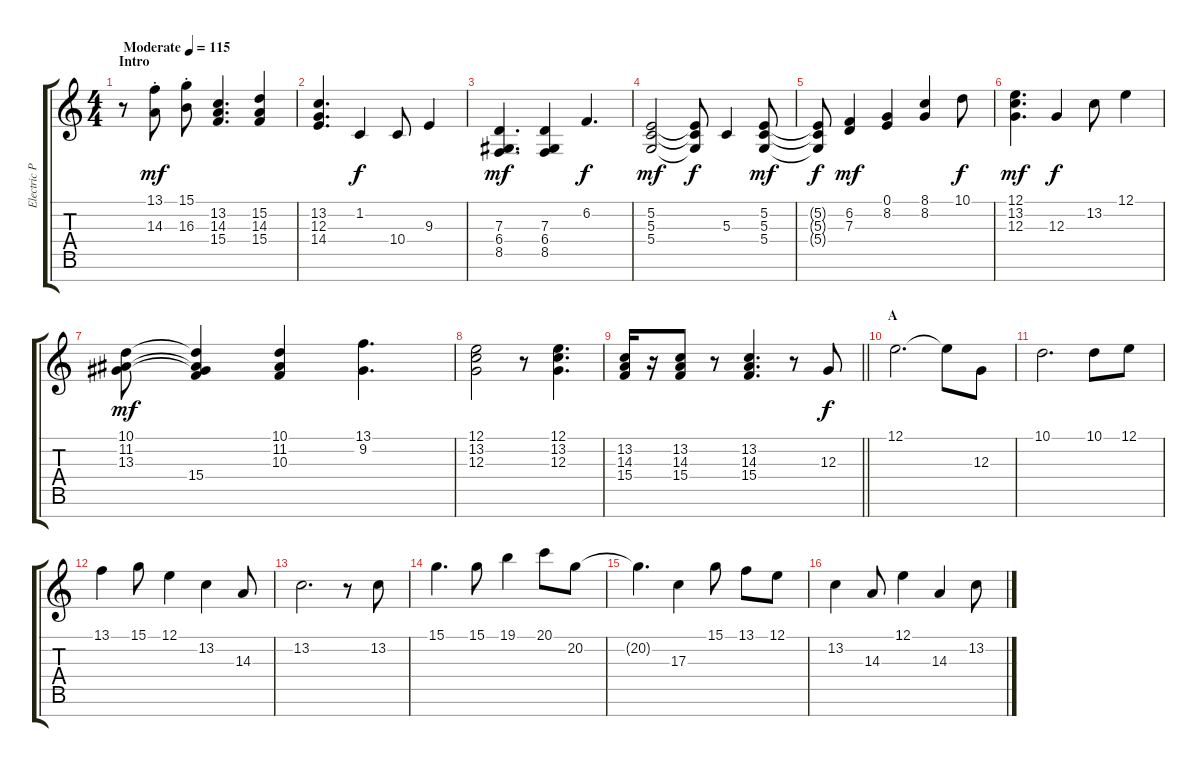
\track ("Electric Piano" "Electric P") {instrument brightacousticpiano}
\staff {score tabs}
\tuning (E4 B3 G3 D3 A2 E2 B1) {hide}
\ts (4 4)
\section ("" "Intro")
\tempo (115 "Moderate")
\clef g2
\ks c
r.8{dy mf instrument brightacousticpiano} (13.1{st} 14.3{st}).8 (15.1{st} 16.3{st}).8 (13.2 14.3 15.4).4{d} (15.2 14.3 15.4).4 |
(13.2 12.3 14.4).4{d} 1.2.4{dy f} 10.4.8 9.3.4 |
(7.3 6.4 8.5).4{d dy mf} (7.3 6.4 8.5).4 6.2.4{d dy f} |
(5.2 5.3 5.4).2{dy mf} (5.2{t} 5.3{t} 5.4{t}).8{dy f} 5.3.4 (5.2 5.3 5.4).8{dy mf} |
(5.2{t} 5.3{t} 5.4{t}).8{dy f} (6.2 7.3).4{dy mf} (0.1 8.2).4 (8.1 8.2).4 10.1.8{dy f} |
(12.1 13.2 12.3).4{d dy mf} 12.3.4{dy f} 13.2.8 12.1.4 |
(10.1 11.2 13.3).8{dy mf} (10.1{t} 11.2{t} 13.3{t} 15.4).4 (10.1 11.2 10.3).4 (13.1 9.2).4{d} |
(12.1 13.2 12.3).2 r.8 (12.1 13.2 12.3).4{d} |
\barLineRight lightlight
(13.2 14.3 15.4).16 r.16 (13.2 14.3 15.4).8 r.8 (13.2 14.3 15.4).4{d} r.8 12.3.8{dy f} |
\section ("" "A")
12.1.2{d} 12.1{t}.8 12.3.8 |
10.1.2{d} 10.1.8 12.1.8 |
13.1.4 15.1.8 12.1.4 13.2.4 14.3.8 |
13.2.2{d} r.8 13.2.8 |
15.1.4{d} 15.1.8 19.1.4 20.1.8 20.2.8 |
20.2{t}.4{d} 17.3.4 15.1.8 13.1.8 12.1.8 |
13.2.4 14.3.8 12.1.4 14.3.4 13.2.8
